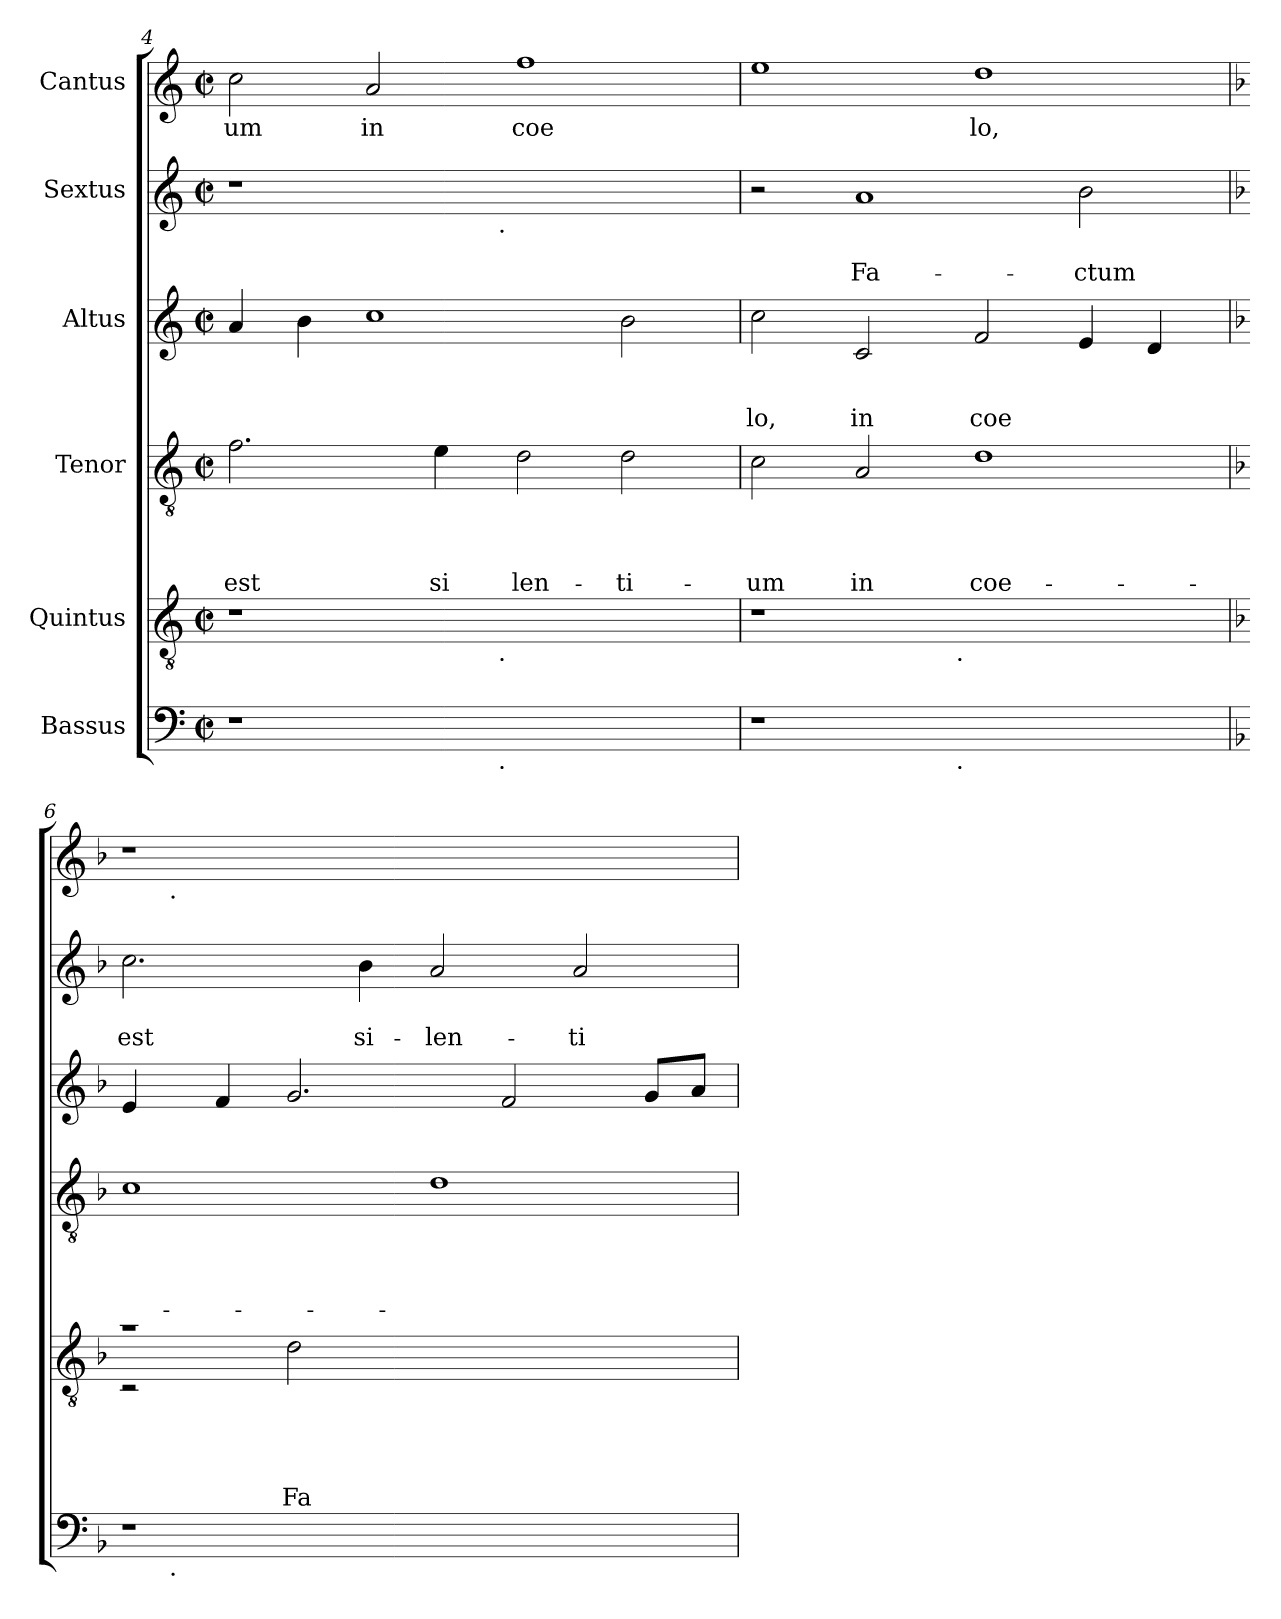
**kern	**kern	**text	**text	**text	**text	**text	**kern	**text	**text	**text	**text	**kern	**text	**text	**text	**kern	**text	**text	**kern	**text
*part6	*part5	*part5	*part5	*part5	*part5	*part5	*part4	*part4	*part4	*part4	*part4	*part3	*part3	*part3	*part3	*part2	*part2	*part2	*part1	*part1
*staff6	*staff5	*staff5	*staff5	*staff5	*staff5	*staff5	*staff4	*staff4	*staff4	*staff4	*staff4	*staff3	*staff3	*staff3	*staff3	*staff2	*staff2	*staff2	*staff1	*staff1
*I"Bassus	*I"Quintus	*	*	*	*	*	*I"Tenor	*	*	*	*	*I"Altus	*	*	*	*I"Sextus	*	*	*I"Cantus	*
*clefF4	*clefGv2	*	*	*	*	*	*clefGv2	*	*	*	*	*clefG2	*	*	*	*clefG2	*	*	*clefG2	*
*k[]	*k[]	*	*	*	*	*	*k[]	*	*	*	*	*k[]	*	*	*	*k[]	*	*	*k[]	*
*C:	*C:	*	*	*	*	*	*C:	*	*	*	*	*C:	*	*	*	*C:	*	*	*C:	*
*M2/2	*M2/2	*	*	*	*	*	*M2/2	*	*	*	*	*M2/2	*	*	*	*M2/2	*	*	*M2/2	*
*met(c|)	*met(c|)	*	*	*	*	*	*met(c|)	*	*	*	*	*met(c|)	*	*	*	*met(c|)	*	*	*met(c|)	*
=4	=4	=4	=4	=4	=4	=4	=4	=4	=4	=4	=4	=4	=4	=4	=4	=4	=4	=4	=4	=4
!	!	!	!	!	!	!	!	!	!	!	!LO:LY:b	!	!	!	!	!	!	!	!	!LO:LY:b
*^	*^	*	*	*	*	*	*	*	*	*	*	*	*	*	*	*^	*	*	*	*
1r	2ryy	1r	2ryy	.	.	.	.	.	2.f\	.	.	.	est	4a/	.	.	.	1r	2ryy	.	.	2cc\	um
.	.	.	.	.	.	.	.	.	.	.	.	.	.	4b\	.	.	.	.	.	.	.	.	.
!	!	!	!	!	!	!	!	!	!	!	!	!	!	!	!	!	!	!	!	!	!	!	!LO:LY:b
.	4...ryy	.	4...ryy	.	.	.	.	.	.	.	.	.	.	1cc	.	.	.	.	4...ryy	.	.	2a/	in
!	!	!	!	!	!	!	!	!	!	!	!	!	!LO:LY:b	!	!	!	!	!	!	!	!	!	!
.	.	.	.	.	.	.	.	.	4e\	.	.	.	si	.	.	.	.	.	.	.	.	.	.
!	!	!	!	!	!	!	!	!	!	!	!	!	!	!	!	!	!	!	!LO:TX:b:t=.	!	!	!	!
!	!	!	!LO:TX:b:t=.	!	!	!	!	!	!	!	!	!	!	!	!	!	!	!	!	!	!	!	!
!	!LO:TX:b:t=.	!	!	!	!	!	!	!	!	!	!	!	!	!	!	!	!	!	!	!	!	!	!
.	1ryy	.	1ryy	.	.	.	.	.	.	.	.	.	.	.	.	.	.	.	1ryy	.	.	.	.
!	!	!	!	!	!	!	!	!	!	!	!	!	!LO:LY:b	!	!	!	!	!	!	!	!	!	!LO:LY:b
1ryy	.	1ryy	.	.	.	.	.	.	2d\	.	.	.	len-	.	.	.	.	1ryy	.	.	.	1ff	coe
!	!	!	!	!	!	!	!	!	!	!	!	!	!LO:LY:b	!	!	!	!	!	!	!	!	!	!
.	.	.	.	.	.	.	.	.	2d\	.	.	.	-ti-	2b\	.	.	.	.	.	.	.	.	.
.	32ryy	.	32ryy	.	.	.	.	.	.	.	.	.	.	.	.	.	.	.	32ryy	.	.	.	.
=5	=5	=5	=5	=5	=5	=5	=5	=5	=5	=5	=5	=5	=5	=5	=5	=5	=5	=5	=5	=5	=5	=5	=5
!	!	!	!	!	!	!	!	!	!	!	!	!	!LO:LY:b	!	!	!	!LO:LY:b	!	!	!	!	!	!
*	*	*	*	*	*	*	*	*	*	*	*	*	*	*	*	*	*	*v	*v	*	*	*	*
1r	2ryy	1r	2ryy	.	.	.	.	.	2c\	.	.	.	-um	2cc\	.	.	lo,	2r	.	.	1ee	.
!	!	!	!	!	!	!	!	!	!	!	!	!	!LO:LY:b	!	!	!	!LO:LY:b	!	!	!LO:LY:b	!	!
.	4...ryy	.	4...ryy	.	.	.	.	.	2A/	.	.	.	in	2c/	.	.	in	1a	.	Fa-	.	.
!	!	!	!LO:TX:b:t=.	!	!	!	!	!	!	!	!	!	!	!	!	!	!	!	!	!	!	!
!	!LO:TX:b:t=.	!	!	!	!	!	!	!	!	!	!	!	!	!	!	!	!	!	!	!	!	!
.	1ryy	.	1ryy	.	.	.	.	.	.	.	.	.	.	.	.	.	.	.	.	.	.	.
!	!	!	!	!	!	!	!	!	!	!	!	!	!LO:LY:b	!	!	!	!LO:LY:b	!	!	!	!	!LO:LY:b
1ryy	.	1ryy	.	.	.	.	.	.	1d	.	.	.	coe-	2f/	.	.	coe	.	.	.	1dd	lo,
!	!	!	!	!	!	!	!	!	!	!	!	!	!	!	!	!	!	!	!	!LO:LY:b	!	!
.	.	.	.	.	.	.	.	.	.	.	.	.	.	4e/	.	.	.	2b\	.	-ctum	.	.
.	.	.	.	.	.	.	.	.	.	.	.	.	.	4d/	.	.	.	.	.	.	.	.
.	32ryy	.	32ryy	.	.	.	.	.	.	.	.	.	.	.	.	.	.	.	.	.	.	.
!!LO:LB:g=z
=6	=6	=6	=6	=6	=6	=6	=6	=6	=6	=6	=6	=6	=6	=6	=6	=6	=6	=6	=6	=6	=6	=6
*k[b-]	*	*k[b-]	*	*	*	*	*	*	*k[b-]	*	*	*	*	*k[b-]	*	*	*	*k[b-]	*	*	*k[b-]	*
*F:	*	*F:	*	*	*	*	*	*	*F:	*	*	*	*	*F:	*	*	*	*F:	*	*	*F:	*
!	!	!	!	!	!	!	!	!	!	!	!	!	!	!	!	!	!	!	!	!LO:LY:b	!	!
*	*	*	*	*	*	*	*	*	*	*	*	*	*	*	*	*	*	*	*	*	*^	*
1r	8ryy	1ra	2rC	.	.	.	.	.	1c	.	.	.	.	4e/	.	.	.	2.cc\	.	est	1r	8ryy	.
!	!	!	!	!	!	!	!	!	!	!	!	!	!	!	!	!	!	!	!	!	!	!LO:TX:b:t=.	!
!	!LO:TX:b:t=.	!	!	!	!	!	!	!	!	!	!	!	!	!	!	!	!	!	!	!	!	!	!
.	1...ryy	.	.	.	.	.	.	.	.	.	.	.	.	.	.	.	.	.	.	.	.	1...ryy	.
.	.	.	.	.	.	.	.	.	.	.	.	.	.	4f/	.	.	.	.	.	.	.	.	.
!	!	!	!	!	!	!	!	!LO:LY:b	!	!	!	!	!	!	!	!	!	!	!	!	!	!	!
.	.	.	2d\	.	.	.	.	Fa-	.	.	.	.	.	2.g/	.	.	.	.	.	.	.	.	.
!	!	!	!	!	!	!	!	!	!	!	!	!	!	!	!	!	!	!	!	!LO:LY:b	!	!	!
.	.	.	.	.	.	.	.	.	.	.	.	.	.	.	.	.	.	4b-\	.	si-	.	.	.
!	!	!	!	!	!	!	!	!	!	!	!	!	!	!	!	!	!	!	!	!LO:LY:b	!	!	!
1ryy	.	1ryy	1ryy	.	.	.	.	.	1d	.	.	.	.	.	.	.	.	2a/	.	-len-	1ryy	.	.
.	.	.	.	.	.	.	.	.	.	.	.	.	.	2f/	.	.	.	.	.	.	.	.	.
!	!	!	!	!	!	!	!	!	!	!	!	!	!	!	!	!	!	!	!	!LO:LY:b	!	!	!
.	.	.	.	.	.	.	.	.	.	.	.	.	.	.	.	.	.	2a/	.	-ti-	.	.	.
.	.	.	.	.	.	.	.	.	.	.	.	.	.	8g/L	.	.	.	.	.	.	.	.	.
.	.	.	.	.	.	.	.	.	.	.	.	.	.	8a/J	.	.	.	.	.	.	.	.	.
*v	*v	*	*	*	*	*	*	*	*	*	*	*	*	*	*	*	*	*	*	*	*v	*v	*
*	*v	*v	*	*	*	*	*	*	*	*	*	*	*	*	*	*	*	*	*	*	*
=	=	=	=	=	=	=	=	=	=	=	=	=	=	=	=	=	=	=	=	=
*-	*-	*-	*-	*-	*-	*-	*-	*-	*-	*-	*-	*-	*-	*-	*-	*-	*-	*-	*-	*-
